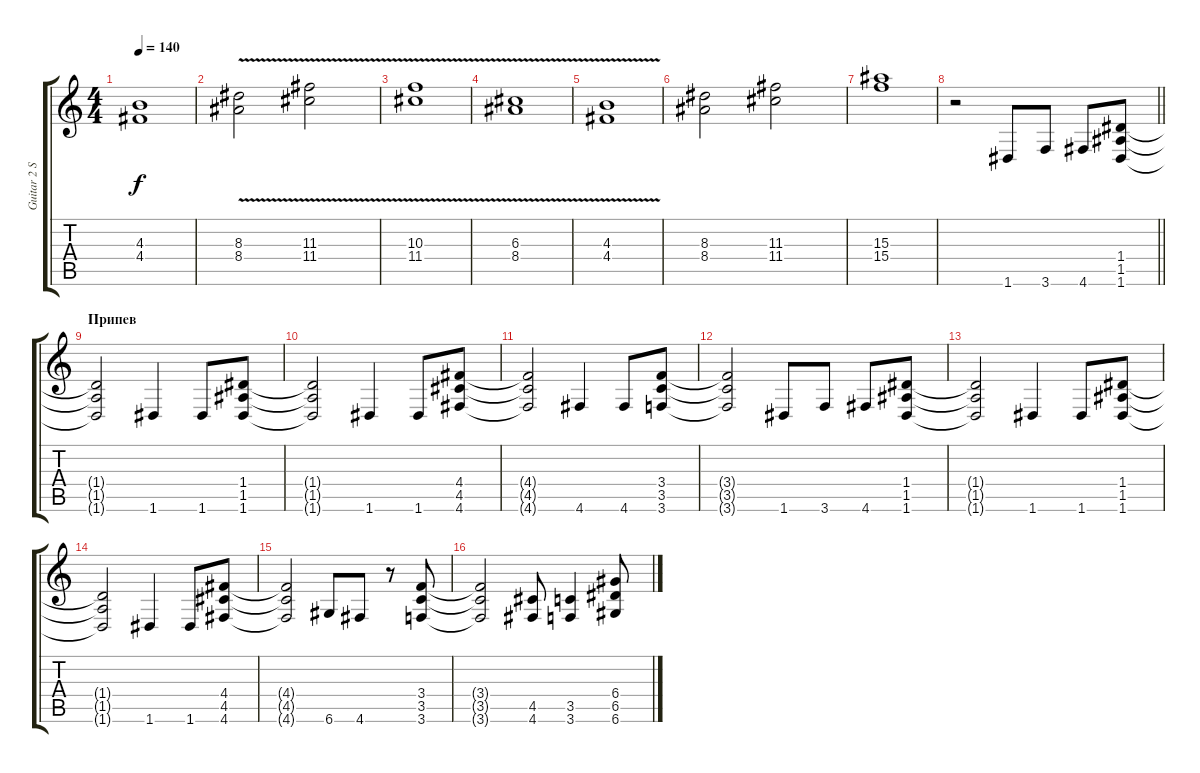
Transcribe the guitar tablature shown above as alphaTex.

\track ("Guitar 2 Solo" "Guitar 2 S") {instrument overdrivenguitar}
\staff {score tabs}
\tuning (E4 B3 G3 D3 A2 D2) {hide}
\ts (4 4)
\tempo 140
\clef g2
\ks c
(4.3{t} 4.4{t}).1{dy f} |
(8.3{v} 8.4{v}).2 (11.3{v} 11.4{v}).2 |
(10.3{v} 11.4).1 |
(6.3{v} 8.4).1 |
(4.3{v} 4.4).1 |
(8.3 8.4).2 (11.3 11.4).2 |
(15.3 15.4).1 |
\barLineRight lightlight
r.2 1.6.8 3.6.8 4.6.8 (1.4 1.5 1.6).8 |
\section ("" "Припев")
(1.4{t} 1.5{t} 1.6{t}).2 1.6.4 1.6.8 (1.4 1.5 1.6).8 |
(1.4{t} 1.5{t} 1.6{t}).2 1.6.4 1.6.8 (4.4 4.5 4.6).8 |
(4.4{t} 4.5{t} 4.6{t}).2 4.6.4 4.6.8 (3.4 3.5 3.6).8 |
(3.4{t} 3.5{t} 3.6{t}).2 1.6.8 3.6.8 4.6.8 (1.4 1.5 1.6).8 |
(1.4{t} 1.5{t} 1.6{t}).2 1.6.4 1.6.8 (1.4 1.5 1.6).8 |
(1.4{t} 1.5{t} 1.6{t}).2 1.6.4 1.6.8 (4.4 4.5 4.6).8 |
(4.4{t} 4.5{t} 4.6{t}).2 6.6.8 4.6.8 r.8 (3.4 3.5 3.6).8 |
(3.4{t} 3.5{t} 3.6{t}).2 (4.5 4.6).8 (3.5 3.6).4 (6.4 6.5 6.6).8
